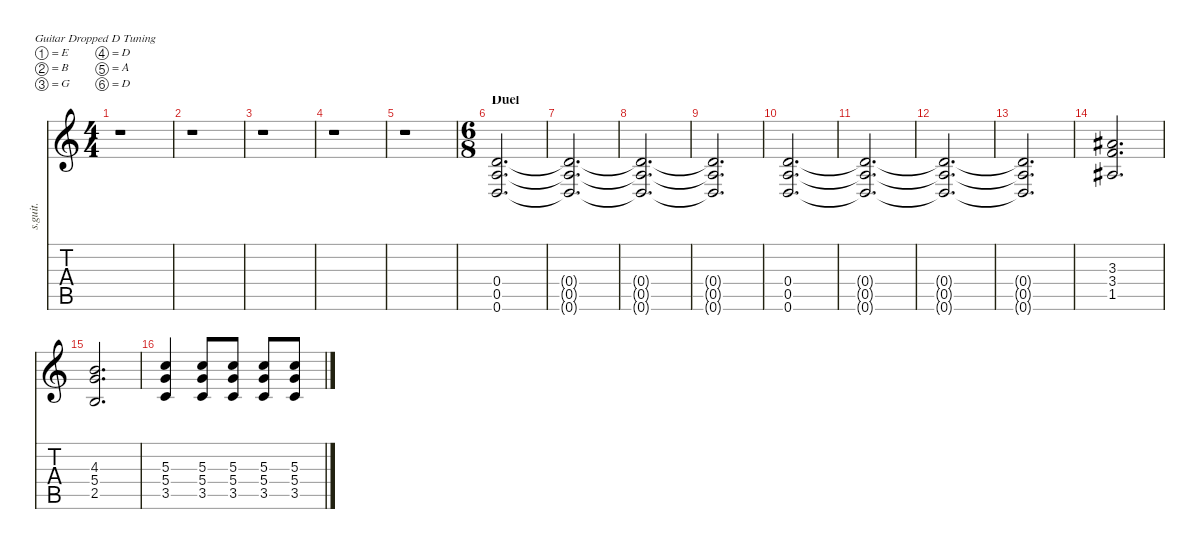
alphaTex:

\defaultSystemsLayout 4
\hideDynamics
\bracketExtendMode nobrackets
\track ("Backing Guitar 1" "s.guit.") {instrument distortionguitar}
\staff {score tabs}
\tuning (E4 B3 G3 D3 A2 D2)
\ts (4 4)
\tempo (130 hide)
\clef g2
\ks c
r.1{dy f} |
r.1 |
r.1 |
r.1 |
r.1 |
\ts (6 8)
\beaming (8 2 2 2 2)
\section ("" "Duel")
(0.4 0.5 0.6).2{d lyrics (0 "") lyrics (1 "") lyrics (2 "") lyrics (3 "") lyrics (4 "")} |
(0.4{t} 0.5{t} 0.6{t}).2{d lyrics (0 "") lyrics (1 "") lyrics (2 "") lyrics (3 "") lyrics (4 "")} |
(0.4{t} 0.5{t} 0.6{t}).2{d lyrics (0 "") lyrics (1 "") lyrics (2 "") lyrics (3 "") lyrics (4 "")} |
(0.4{t} 0.5{t} 0.6{t}).2{d lyrics (0 "") lyrics (1 "") lyrics (2 "") lyrics (3 "") lyrics (4 "")} |
(0.4 0.5 0.6).2{d lyrics (0 "") lyrics (1 "") lyrics (2 "") lyrics (3 "") lyrics (4 "")} |
(0.4{t} 0.5{t} 0.6{t}).2{d lyrics (0 "") lyrics (1 "") lyrics (2 "") lyrics (3 "") lyrics (4 "")} |
(0.4{t} 0.5{t} 0.6{t}).2{d lyrics (0 "") lyrics (1 "") lyrics (2 "") lyrics (3 "") lyrics (4 "")} |
(0.4{t} 0.5{t} 0.6{t}).2{d lyrics (0 "") lyrics (1 "") lyrics (2 "") lyrics (3 "") lyrics (4 "")} |
(3.3{acc #} 3.4 1.5{acc #}).2{d lyrics (0 "") lyrics (1 "") lyrics (2 "") lyrics (3 "") lyrics (4 "")} |
(4.3 5.4 2.5).2{d lyrics (0 "") lyrics (1 "") lyrics (2 "") lyrics (3 "") lyrics (4 "")} |
(5.3 5.4 3.5).4{lyrics (0 "") lyrics (1 "") lyrics (2 "") lyrics (3 "") lyrics (4 "")} (5.3 5.4 3.5).8{lyrics (0 "") lyrics (1 "") lyrics (2 "") lyrics (3 "") lyrics (4 "")} (5.3 5.4 3.5).8{lyrics (0 "") lyrics (1 "") lyrics (2 "") lyrics (3 "") lyrics (4 "")} (5.3 5.4 3.5).8{lyrics (0 "") lyrics (1 "") lyrics (2 "") lyrics (3 "") lyrics (4 "")} (5.3 5.4 3.5).8{lyrics (0 "") lyrics (1 "") lyrics (2 "") lyrics (3 "") lyrics (4 "")}
